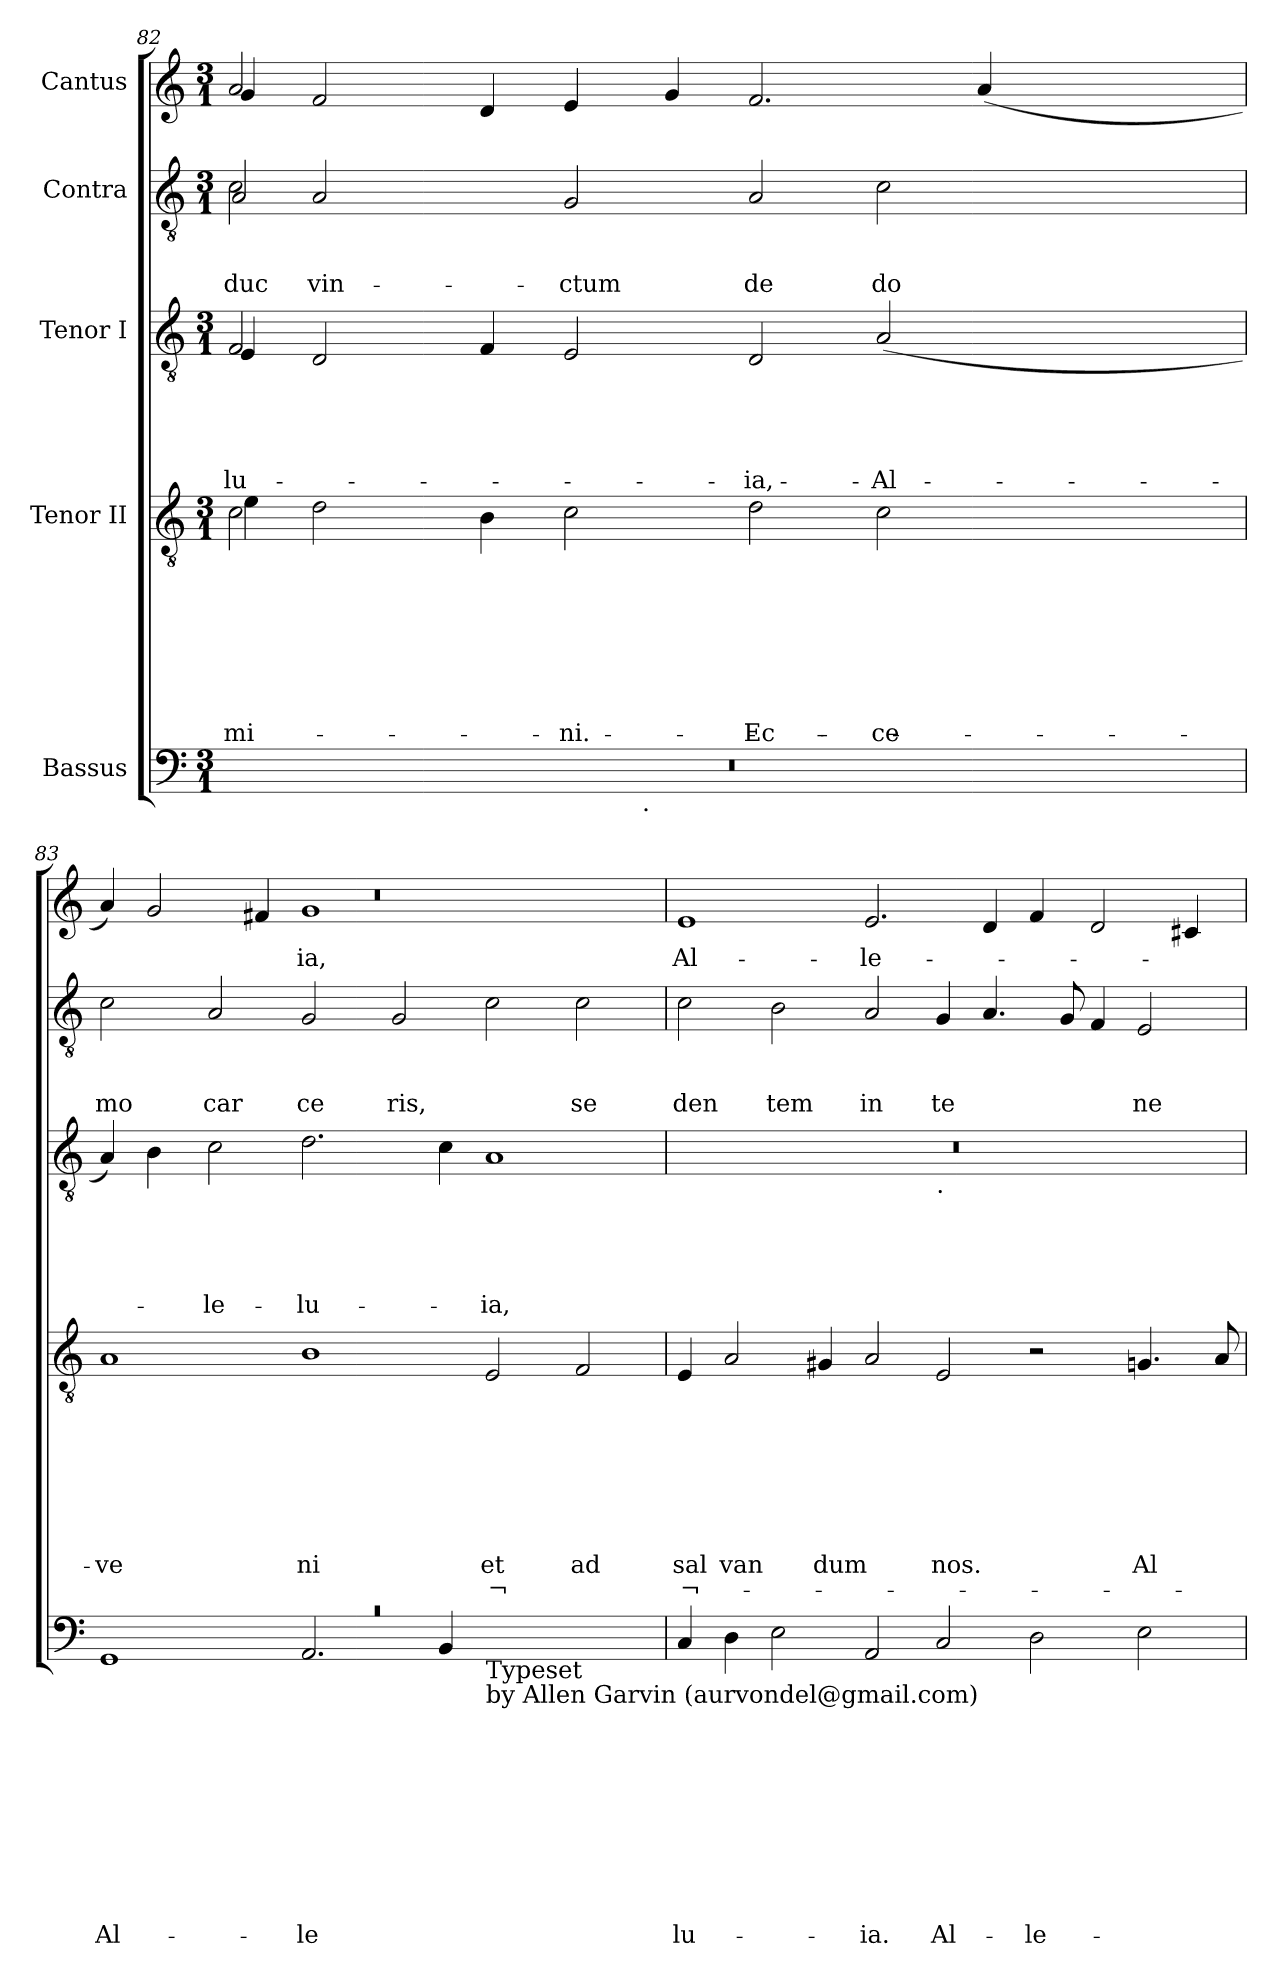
**kern	**text	**text	**text	**text	**text	**text	**text	**text	**text	**text	**kern	**text	**text	**text	**text	**text	**text	**text	**text	**text	**kern	**text	**text	**text	**text	**text	**kern	**text	**text	**text	**kern	**text
*part5	*part5	*part5	*part5	*part5	*part5	*part5	*part5	*part5	*part5	*part5	*part4	*part4	*part4	*part4	*part4	*part4	*part4	*part4	*part4	*part4	*part3	*part3	*part3	*part3	*part3	*part3	*part2	*part2	*part2	*part2	*part1	*part1
*staff5	*staff5	*staff5	*staff5	*staff5	*staff5	*staff5	*staff5	*staff5	*staff5	*staff5	*staff4	*staff4	*staff4	*staff4	*staff4	*staff4	*staff4	*staff4	*staff4	*staff4	*staff3	*staff3	*staff3	*staff3	*staff3	*staff3	*staff2	*staff2	*staff2	*staff2	*staff1	*staff1
*I"Bassus	*	*	*	*	*	*	*	*	*	*	*I"Tenor II	*	*	*	*	*	*	*	*	*	*I"Tenor I	*	*	*	*	*	*I"Contra	*	*	*	*I"Cantus	*
*clefF4	*	*	*	*	*	*	*	*	*	*	*clefGv2	*	*	*	*	*	*	*	*	*	*clefGv2	*	*	*	*	*	*clefGv2	*	*	*	*clefG2	*
*k[]	*	*	*	*	*	*	*	*	*	*	*k[]	*	*	*	*	*	*	*	*	*	*k[]	*	*	*	*	*	*k[]	*	*	*	*k[]	*
*C:	*	*	*	*	*	*	*	*	*	*	*C:	*	*	*	*	*	*	*	*	*	*C:	*	*	*	*	*	*C:	*	*	*	*C:	*
*M3/1	*	*	*	*	*	*	*	*	*	*	*M3/1	*	*	*	*	*	*	*	*	*	*M3/1	*	*	*	*	*	*M3/1	*	*	*	*M3/1	*
=82	=82	=82	=82	=82	=82	=82	=82	=82	=82	=82	=82	=82	=82	=82	=82	=82	=82	=82	=82	=82	=82	=82	=82	=82	=82	=82	=82	=82	=82	=82	=82	=82
!	!	!	!	!	!	!	!	!	!	!	!	!	!	!	!	!	!	!	!LO:LY:b	!	!	!	!	!	!	!LO:LY:b	!	!	!	!LO:LY:b	!	!
*^	*	*	*	*	*	*	*	*	*	*	*^	*	*	*	*	*	*	*	*	*	*^	*	*	*	*	*	*^	*	*	*	*^	*
*	*	*	*	*	*	*	*	*	*	*	*	*	*	*	*	*	*	*	*	*	*	*	*	*	*	*	*	*	*	*	*^	*	*	*	*	*	*
0.r	1ryy	.	.	.	.	.	.	.	.	.	.	2c\	4e\	.	.	.	.	.	.	.	-mi-	.	2F/	4E/	.	.	.	.	-lu-	2c\	2A/	4ryy	.	.	-duc	2a/	4g/	.
!	!	!	!	!	!	!	!	!	!	!	!	!	!	!	!	!	!	!	!	!	!	!	!	!	!	!	!	!	!	!	!	!	!	!	!LO:LY:b	!	!	!
.	.	.	.	.	.	.	.	.	.	.	.	.	2d\	.	.	.	.	.	.	.	.	.	.	2D/	.	.	.	.	.	.	.	2A/	.	.	vin-	.	2f/	.
.	.	.	.	.	.	.	.	.	.	.	.	2ryy	.	.	.	.	.	.	.	.	.	.	2ryy	.	.	.	.	.	.	2ryy	2ryy	.	.	.	.	2ryy	.	.
.	.	.	.	.	.	.	.	.	.	.	.	.	4B\	.	.	.	.	.	.	.	.	.	.	4F/	.	.	.	.	.	.	.	4ryy	.	.	.	.	4d/	.
!	!	!	!	!	!	!	!	!	!	!	!	!	!	!	!	!	!	!	!	!	!LO:LY:b	!	!	!	!	!	!	!	!	!	!	!	!	!	!LO:LY:b	!	!	!
.	8..ryy	.	.	.	.	.	.	.	.	.	.	0ryy	2c\	.	.	.	.	.	.	.	-ni.	.	0ryy	2E/	.	.	.	.	.	0ryy	0ryy	2G/	.	.	-ctum	0ryy	4e/	.
!	!LO:TX:b:t=.	!	!	!	!	!	!	!	!	!	!	!	!	!	!	!	!	!	!	!	!	!	!	!	!	!	!	!	!	!	!	!	!	!	!	!	!	!
.	1ryy	.	.	.	.	.	.	.	.	.	.	.	.	.	.	.	.	.	.	.	.	.	.	.	.	.	.	.	.	.	.	.	.	.	.	.	.	.
.	.	.	.	.	.	.	.	.	.	.	.	.	.	.	.	.	.	.	.	.	.	.	.	.	.	.	.	.	.	.	.	.	.	.	.	.	4g/	.
!	!	!	!	!	!	!	!	!	!	!	!	!	!	!	!	!	!	!	!	!	!LO:LY:b	!	!	!	!	!	!	!	!LO:LY:b	!	!	!	!	!	!LO:LY:b	!	!	!
.	.	.	.	.	.	.	.	.	.	.	.	.	2d\	.	.	.	.	.	.	.	Ec-	.	.	2D/	.	.	.	.	-ia,	.	.	2A/	.	.	de	.	2.f/	.
!	!	!	!	!	!	!	!	!	!	!	!	!	!	!	!	!	!	!	!	!	!LO:LY:b	!	!	!	!	!	!	!	!LO:LY:b	!	!	!	!	!	!LO:LY:b	!	!	!
.	.	.	.	.	.	.	.	.	.	.	.	.	2c\	.	.	.	.	.	.	.	-ce	.	.	(<2A/	.	.	.	.	Al-	.	.	2c\	.	.	do-	.	.	.
.	2ryy	.	.	.	.	.	.	.	.	.	.	.	.	.	.	.	.	.	.	.	.	.	.	.	.	.	.	.	.	.	.	.	.	.	.	.	.	.
.	.	.	.	.	.	.	.	.	.	.	.	.	.	.	.	.	.	.	.	.	.	.	.	.	.	.	.	.	.	.	.	.	.	.	.	.	(<4a/	.
.	.	.	.	.	.	.	.	.	.	.	.	.	2ryy	.	.	.	.	.	.	.	.	.	.	2ryy	.	.	.	.	.	.	.	2ryy	.	.	.	.	2ryy	.
.	4ryy	.	.	.	.	.	.	.	.	.	.	.	.	.	.	.	.	.	.	.	.	.	.	.	.	.	.	.	.	.	.	.	.	.	.	.	.	.
.	32ryy	.	.	.	.	.	.	.	.	.	.	.	.	.	.	.	.	.	.	.	.	.	.	.	.	.	.	.	.	.	.	.	.	.	.	.	.	.
!!LO:LB:g=z
=83	=83	=83	=83	=83	=83	=83	=83	=83	=83	=83	=83	=83	=83	=83	=83	=83	=83	=83	=83	=83	=83	=83	=83	=83	=83	=83	=83	=83	=83	=83	=83	=83	=83	=83	=83	=83	=83	=83
*	*	*	*	*	*	*	*	*	*	*	*	*	*	*	*	*	*	*	*	*	*	*	*	*	*	*	*	*	*	*	*	*	*	*	*	*	*^	*
!LO:N:vis=1	!	!	!	!	!	!	!	!	!	!	!LO:LY:b	!	!	!	!	!	!	!	!	!	!LO:LY:b	!	!	!	!	!	!	!	!	!	!	!	!	!	!LO:LY:b	!	!	!LO:N:vis=1	!
*	*	*	*	*	*	*	*	*	*	*	*	*v	*v	*	*	*	*	*	*	*	*	*	*	*	*	*	*	*	*	*v	*v	*v	*	*	*	*	*	*	*
*	*^	*	*	*	*	*	*	*	*	*	*	*	*	*	*	*	*	*	*	*	*	*v	*v	*	*	*	*	*	*	*	*	*	*	*	*	*
0.rc	1GG	1..ryy	.	.	.	.	.	.	.	.	.	Al-	1A	.	.	.	.	.	.	.	ve	.	4A/)	.	.	.	.	.	2c\	.	.	-mo	4a/)	4ryy	0.r	.
.	.	.	.	.	.	.	.	.	.	.	.	.	.	.	.	.	.	.	.	.	.	.	4B\	.	.	.	.	.	.	.	.	.	8ryy	2g/	.	.
.	.	.	.	.	.	.	.	.	.	.	.	.	.	.	.	.	.	.	.	.	.	.	.	.	.	.	.	.	.	.	.	.	1ryy	.	.	.
!	!	!	!	!	!	!	!	!	!	!	!	!	!	!	!	!	!	!	!	!	!	!	!	!	!	!	!	!LO:LY:b	!	!	!	!LO:LY:b	!	!	!	!
.	.	.	.	.	.	.	.	.	.	.	.	.	.	.	.	.	.	.	.	.	.	.	2c\	.	.	.	.	-le-	2A/	.	.	car	.	.	.	.
.	.	.	.	.	.	.	.	.	.	.	.	.	.	.	.	.	.	.	.	.	.	.	.	.	.	.	.	.	.	.	.	.	.	4f#/	.	.
!	!	!	!	!	!	!	!	!	!	!	!	!LO:LY:b	!	!	!	!	!	!	!	!	!LO:LY:b	!	!	!	!	!	!	!LO:LY:b	!	!	!	!LO:LY:b	!	!	!	!LO:LY:b
.	2.AA/	.	.	.	.	.	.	.	.	.	.	-le-	1B	.	.	.	.	.	.	.	ni	.	2.d\	.	.	.	.	-lu-	2G/	.	.	ce	.	1g	.	-ia,
.	.	.	.	.	.	.	.	.	.	.	.	.	.	.	.	.	.	.	.	.	.	.	.	.	.	.	.	.	.	.	.	.	1ryy	.	.	.
!	!	!	!	!	!	!	!	!	!	!	!	!	!	!	!	!	!	!	!	!	!	!	!	!	!	!	!	!	!	!	!	!LO:LY:b	!	!	!	!
.	.	.	.	.	.	.	.	.	.	.	.	.	.	.	.	.	.	.	.	.	.	.	.	.	.	.	.	.	2G/	.	.	ris,	.	.	.	.
.	4ryy	4BB/	.	.	.	.	.	.	.	.	.	.	.	.	.	.	.	.	.	.	.	.	4c\	.	.	.	.	.	.	.	.	.	.	.	.	.
!	!LO:TX:b:t=Typeset	!	!	!	!	!	!	!	!	!	!	!	!	!	!	!	!	!	!	!	!	!	!	!	!	!	!	!	!	!	!	!	!	!	!	!
!	!LO:TX:b:t=by Allen Garvin (aurvondel@gmail.com)	!	!	!	!	!	!	!	!	!	!	!	!	!	!	!	!	!	!	!	!	!	!	!	!	!	!	!	!	!	!	!	!	!	!	!
!	!	!	!	!	!	!	!	!	!	!	!	!	!	!	!	!	!	!	!	!	!LO:LY:b	!LO:LY:b	!	!	!	!	!	!LO:LY:b	!	!	!	!	!	!	!	!
.	1ryy	1ryy	.	.	.	.	.	.	.	.	.	.	2E/	.	.	.	.	.	.	.	et	-¬	1A	.	.	.	.	-ia,	2c\	.	.	.	.	1ryy	.	.
.	.	.	.	.	.	.	.	.	.	.	.	.	.	.	.	.	.	.	.	.	.	.	.	.	.	.	.	.	.	.	.	.	2ryy	.	.	.
!	!	!	!	!	!	!	!	!	!	!	!	!	!	!	!	!	!	!	!	!	!LO:LY:b	!	!	!	!	!	!	!	!	!	!	!LO:LY:b	!	!	!	!
.	.	.	.	.	.	.	.	.	.	.	.	.	2F/	.	.	.	.	.	.	.	ad	.	.	.	.	.	.	.	2c\	.	.	se	.	.	.	.
.	.	.	.	.	.	.	.	.	.	.	.	.	.	.	.	.	.	.	.	.	.	.	.	.	.	.	.	.	.	.	.	.	8ryy	.	.	.
*v	*v	*v	*	*	*	*	*	*	*	*	*	*	*	*	*	*	*	*	*	*	*	*	*	*	*	*	*	*	*	*	*	*	*v	*v	*v	*
=84	=84	=84	=84	=84	=84	=84	=84	=84	=84	=84	=84	=84	=84	=84	=84	=84	=84	=84	=84	=84	=84	=84	=84	=84	=84	=84	=84	=84	=84	=84	=84	=84
!	!	!	!	!	!	!	!	!	!	!LO:LY:b	!	!	!	!	!	!	!	!	!LO:LY:b	!LO:LY:b	!	!	!	!	!	!	!	!	!	!LO:LY:b	!	!LO:LY:b
*	*	*	*	*	*	*	*	*	*	*	*	*	*	*	*	*	*	*	*	*	*^	*	*	*	*	*	*	*	*	*	*	*
4C/	.	.	.	.	.	.	.	.	.	-lu-	4E/	.	.	.	.	.	.	.	sal	¬-	0.r	1.ryy	.	.	.	.	.	2c\	.	.	den	1e	Al-
!	!	!	!	!	!	!	!	!	!	!	!	!	!	!	!	!	!	!	!LO:LY:b	!	!	!	!	!	!	!	!	!	!	!	!	!	!
4D\	.	.	.	.	.	.	.	.	.	.	2A/	.	.	.	.	.	.	.	van	.	.	.	.	.	.	.	.	.	.	.	.	.	.
!	!	!	!	!	!	!	!	!	!	!	!	!	!	!	!	!	!	!	!	!	!	!	!	!	!	!	!	!	!	!	!LO:LY:b	!	!
2E\	.	.	.	.	.	.	.	.	.	.	.	.	.	.	.	.	.	.	.	.	.	.	.	.	.	.	.	2B\	.	.	tem	.	.
!	!	!	!	!	!	!	!	!	!	!	!	!	!	!	!	!	!	!	!LO:LY:b	!	!	!	!	!	!	!	!	!	!	!	!	!	!
.	.	.	.	.	.	.	.	.	.	.	4G#/	.	.	.	.	.	.	.	dum	.	.	.	.	.	.	.	.	.	.	.	.	.	.
!	!	!	!	!	!	!	!	!	!	!LO:LY:b	!	!	!	!	!	!	!	!	!	!	!	!	!	!	!	!	!	!	!	!	!LO:LY:b	!	!LO:LY:b
2AA/	.	.	.	.	.	.	.	.	.	-ia.	2A/	.	.	.	.	.	.	.	.	.	.	.	.	.	.	.	.	2A/	.	.	in	2.e/	-le-
!	!	!	!	!	!	!	!	!	!	!	!	!	!	!	!	!	!	!	!	!	!	!LO:TX:b:t=.	!	!	!	!	!	!	!	!	!	!	!
!	!	!	!	!	!	!	!	!	!	!LO:LY:b	!	!	!	!	!	!	!	!	!LO:LY:b	!	!	!	!	!	!	!	!	!	!	!	!LO:LY:b	!	!
2C/	.	.	.	.	.	.	.	.	.	Al-	2E/	.	.	.	.	.	.	.	nos.	.	.	1.ryy	.	.	.	.	.	4G/	.	.	te	.	.
.	.	.	.	.	.	.	.	.	.	.	.	.	.	.	.	.	.	.	.	.	.	.	.	.	.	.	.	4.A/	.	.	.	4d/	.
!	!	!	!	!	!	!	!	!	!	!LO:LY:b	!	!	!	!	!	!	!	!	!	!	!	!	!	!	!	!	!	!	!	!	!	!	!
2D\	.	.	.	.	.	.	.	.	.	-le-	2r	.	.	.	.	.	.	.	.	.	.	.	.	.	.	.	.	.	.	.	.	4f/	.
.	.	.	.	.	.	.	.	.	.	.	.	.	.	.	.	.	.	.	.	.	.	.	.	.	.	.	.	8G/	.	.	.	.	.
.	.	.	.	.	.	.	.	.	.	.	.	.	.	.	.	.	.	.	.	.	.	.	.	.	.	.	.	4F/	.	.	.	2d/	.
!	!	!	!	!	!	!	!	!	!	!	!	!	!	!	!	!	!	!	!LO:LY:b	!	!	!	!	!	!	!	!	!	!	!	!LO:LY:b	!	!
2E\	.	.	.	.	.	.	.	.	.	.	4.Gn/	.	.	.	.	.	.	.	Al	.	.	.	.	.	.	.	.	2E/	.	.	ne	.	.
.	.	.	.	.	.	.	.	.	.	.	.	.	.	.	.	.	.	.	.	.	.	.	.	.	.	.	.	.	.	.	.	4c#/	.
.	.	.	.	.	.	.	.	.	.	.	8A/	.	.	.	.	.	.	.	.	.	.	.	.	.	.	.	.	.	.	.	.	.	.
*	*	*	*	*	*	*	*	*	*	*	*	*	*	*	*	*	*	*	*	*	*v	*v	*	*	*	*	*	*	*	*	*	*	*
=	=	=	=	=	=	=	=	=	=	=	=	=	=	=	=	=	=	=	=	=	=	=	=	=	=	=	=	=	=	=	=	=
*-	*-	*-	*-	*-	*-	*-	*-	*-	*-	*-	*-	*-	*-	*-	*-	*-	*-	*-	*-	*-	*-	*-	*-	*-	*-	*-	*-	*-	*-	*-	*-	*-
